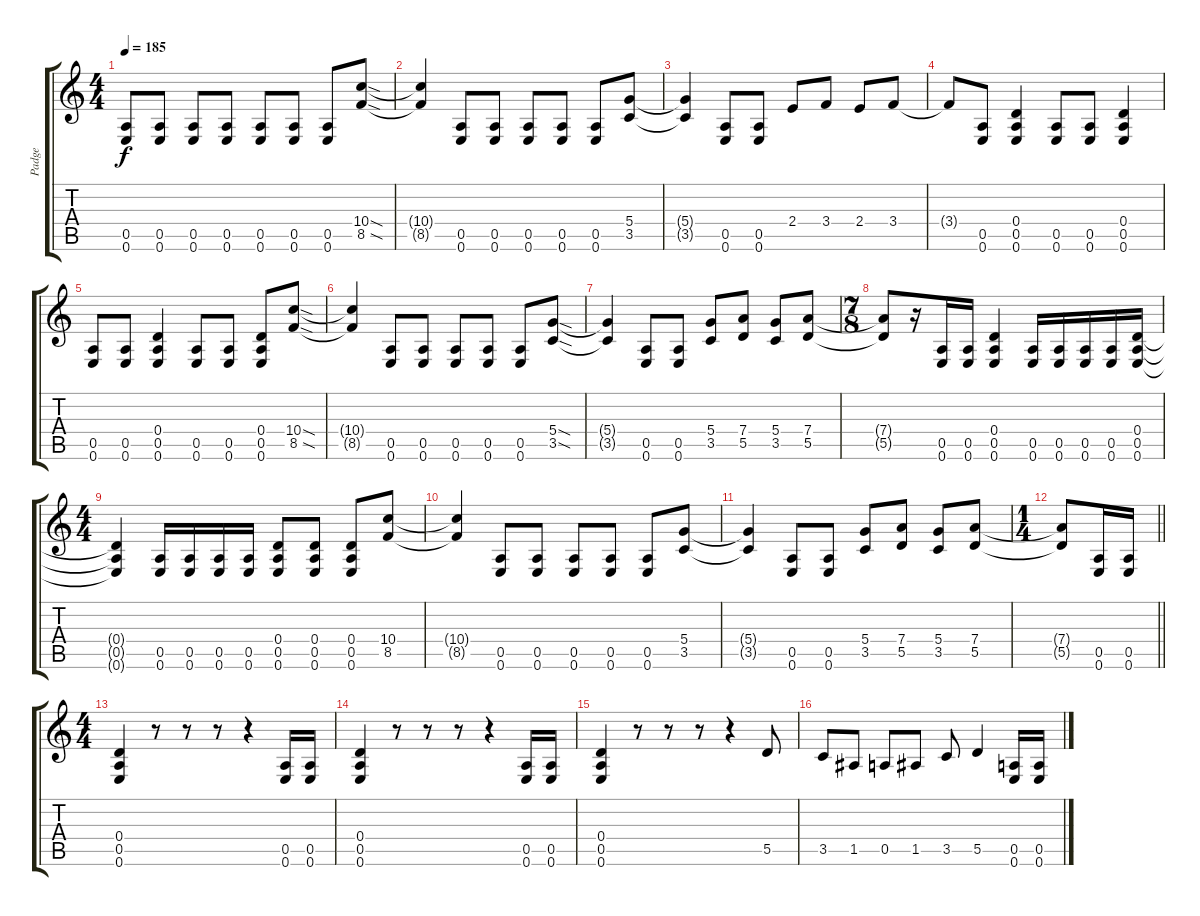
\track ("Padge" "Padge") {instrument distortionguitar}
\staff {score tabs}
\tuning (E4 B3 G3 D3 A2 E2) {hide}
\ts (4 4)
\tempo 185
\clef g2
\ks c
(0.5 0.6).8{dy f} (0.5 0.6).8 (0.5 0.6).8 (0.5 0.6).8 (0.5 0.6).8 (0.5 0.6).8 (0.5 0.6).8 (10.4{sod} 8.5{sod}).8 |
(10.4{t} 8.5{t}).4 (0.5 0.6).8 (0.5 0.6).8 (0.5 0.6).8 (0.5 0.6).8 (0.5 0.6).8 (5.4 3.5).8 |
(5.4{t} 3.5{t}).4 (0.5 0.6).8 (0.5 0.6).8 2.4.8 3.4.8 2.4.8 3.4.8 |
3.4{t}.8 (0.5 0.6).8 (0.4 0.5 0.6).4 (0.5 0.6).8 (0.5 0.6).8 (0.4 0.5 0.6).4 |
(0.5 0.6).8 (0.5 0.6).8 (0.4 0.5 0.6).4 (0.5 0.6).8 (0.5 0.6).8 (0.4 0.5 0.6).8 (10.4{sod} 8.5{sod}).8 |
(10.4{t} 8.5{t}).4 (0.5 0.6).8 (0.5 0.6).8 (0.5 0.6).8 (0.5 0.6).8 (0.5 0.6).8 (5.4{sod} 3.5{sod}).8 |
(5.4{t} 3.5{t}).4 (0.5 0.6).8 (0.5 0.6).8 (5.4 3.5).8 (7.4 5.5).8 (5.4 3.5).8 (7.4 5.5).8 |
\ts (7 8)
(7.4{t} 5.5{t}).8 r.16 (0.5 0.6).16 (0.5 0.6).16 (0.4 0.5 0.6).4 (0.5 0.6).16 (0.5 0.6).16 (0.5 0.6).16 (0.5 0.6).16 (0.4 0.5 0.6).16 |
\ts (4 4)
(0.4{t} 0.5{t} 0.6{t}).4 (0.5 0.6).16 (0.5 0.6).16 (0.5 0.6).16 (0.5 0.6).16 (0.4 0.5 0.6).8 (0.4 0.5 0.6).8 (0.4 0.5 0.6).8 (10.4 8.5).8 |
(10.4{t} 8.5{t}).4 (0.5 0.6).8 (0.5 0.6).8 (0.5 0.6).8 (0.5 0.6).8 (0.5 0.6).8 (5.4 3.5).8 |
(5.4{t} 3.5{t}).4 (0.5 0.6).8 (0.5 0.6).8 (5.4 3.5).8 (7.4 5.5).8 (5.4 3.5).8 (7.4 5.5).8 |
\ts (1 4)
\barLineRight lightlight
(7.4{t} 5.5{t}).8 (0.5 0.6).16 (0.5 0.6).16 |
\ts (4 4)
(0.4 0.5 0.6).4 r.8 r.8 r.8 r.4 (0.5 0.6).16 (0.5 0.6).16 |
(0.4 0.5 0.6).4 r.8 r.8 r.8 r.4 (0.5 0.6).16 (0.5 0.6).16 |
(0.4 0.5 0.6).4 r.8 r.8 r.8 r.4 5.5.8 |
3.5.8 1.5.8 0.5.8 1.5.8 3.5.8 5.5.4 (0.5 0.6).16 (0.5 0.6).16
